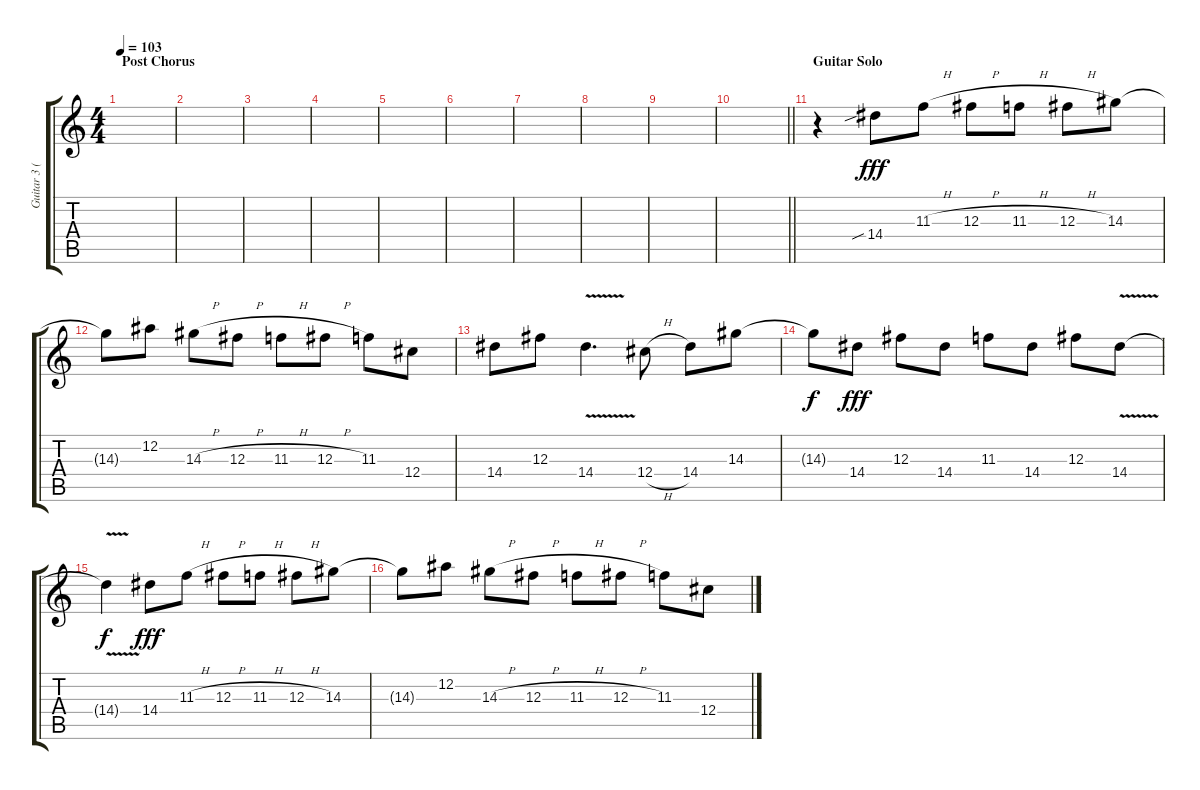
\track ("Guitar 3 (Overdrive)" "Guitar 3 (") {instrument overdrivenguitar}
\staff {score tabs}
\tuning (Eb4 Bb3 Gb3 Db3 Ab2 Eb2) {hide}
\ts (4 4)
\section ("" "Post Chorus")
\tempo 103
\clef g2
\ks c
|
|
|
|
|
|
|
|
|
\barLineRight lightlight
|
\section ("" "Guitar Solo")
r.4 14.4{sib}.8{dy fff} 11.3{h}.8 12.3{h}.8 11.3{h}.8 12.3{h}.8 14.3.8 |
14.3{t}.8 12.2.8 14.3{h}.8 12.3{h}.8 11.3{h}.8 12.3{h}.8 11.3.8 12.4.8 |
14.4.8 12.3.8 14.4{v}.4{d} 12.4{h}.8 14.4.8 14.3.8 |
14.3{t}.8{dy f} 14.4.8{dy fff} 12.3.8 14.4.8 11.3.8 14.4.8 12.3.8 14.4{v}.8 |
14.4{t}.4{dy f} 14.4.8{dy fff} 11.3{h}.8 12.3{h}.8 11.3{h}.8 12.3{h}.8 14.3.8 |
14.3{t}.8 12.2.8 14.3{h}.8 12.3{h}.8 11.3{h}.8 12.3{h}.8 11.3.8 12.4.8
